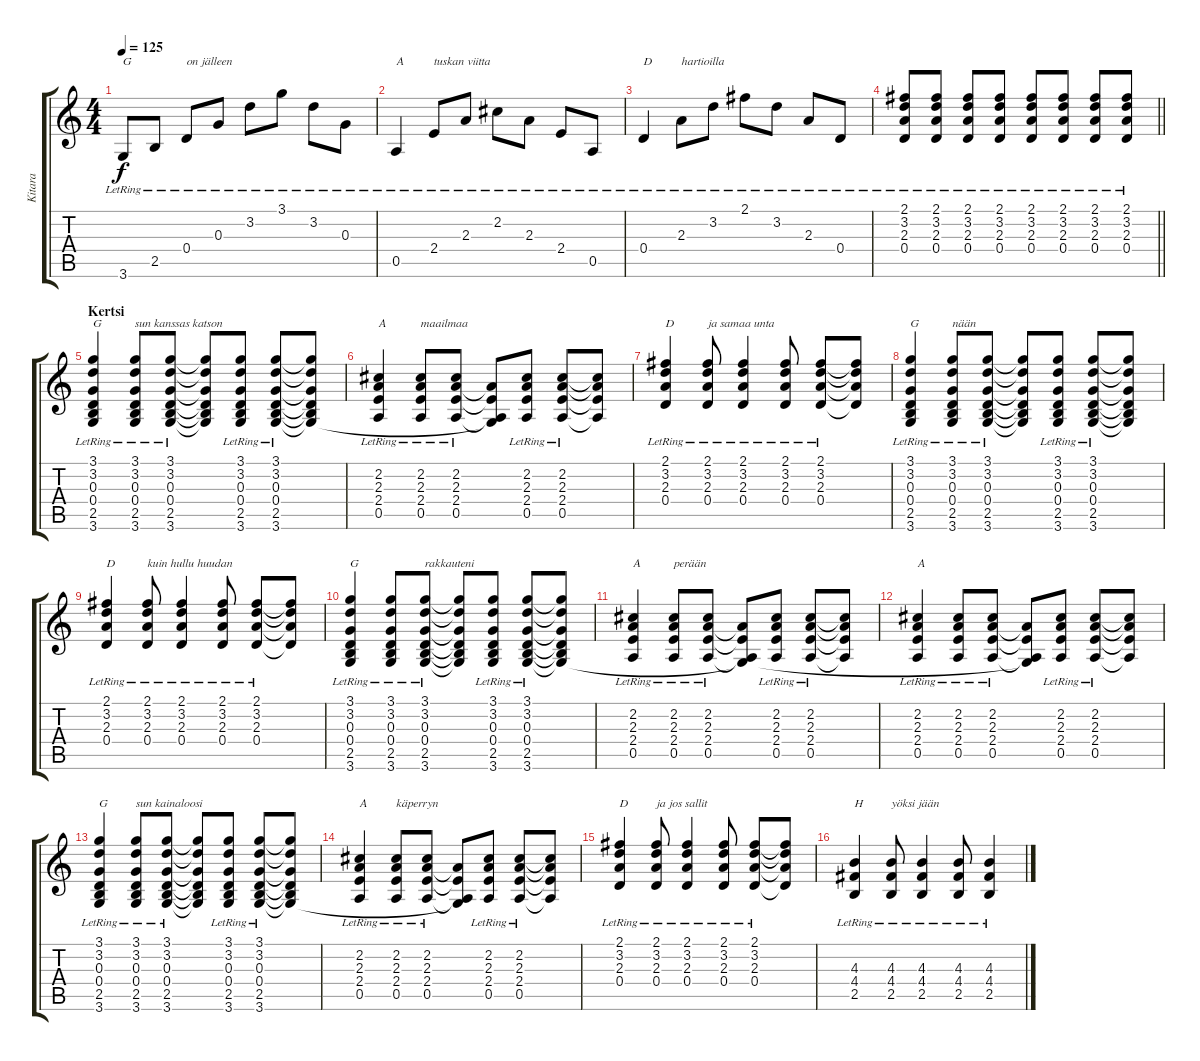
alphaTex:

\track ("Kitara" "Kitara") {instrument acousticguitarsteel}
\staff {score tabs}
\tuning (E4 B3 G3 D3 A2 E2) {hide}
\ts (4 4)
\tempo 125
\clef g2
\ks c
3.6{lr}.8{txt "G" dy f} 2.5{lr}.8 0.4{lr}.8{txt "on jälleen"} 0.3{lr}.8 3.2{lr}.8 3.1{lr}.8 3.2{lr}.8 0.3{lr}.8 |
0.5{lr}.4{txt "A"} 2.4{lr}.8{txt "tuskan viitta"} 2.3{lr}.8 2.2{lr}.8 2.3{lr}.8 2.4{lr}.8 0.5{lr}.8 |
0.4{lr}.4{txt "D"} 2.3{lr}.8{txt "hartioilla"} 3.2{lr}.8 2.1{lr}.8 3.2{lr}.8 2.3{lr}.8 0.4{lr}.8 |
\barLineRight lightlight
(2.1{lr} 3.2{lr} 2.3{lr} 0.4{lr}).8 (2.1{lr} 3.2{lr} 2.3{lr} 0.4{lr}).8 (2.1{lr} 3.2{lr} 2.3{lr} 0.4{lr}).8 (2.1{lr} 3.2{lr} 2.3{lr} 0.4{lr}).8 (2.1{lr} 3.2{lr} 2.3{lr} 0.4{lr}).8 (2.1{lr} 3.2{lr} 2.3{lr} 0.4{lr}).8 (2.1{lr} 3.2{lr} 2.3{lr} 0.4{lr}).8 (2.1{lr} 3.2{lr} 2.3{lr} 0.4{lr}).8 |
\section ("" "Kertsi")
(3.1{lr} 3.2{lr} 0.3{lr} 0.4{lr} 2.5{lr} 3.6{lr}).4{txt "G"} (3.1{lr} 3.2{lr} 0.3{lr} 0.4{lr} 2.5{lr} 3.6{lr}).8{txt "sun kanssas katson"} (3.1{lr} 3.2{lr} 0.3{lr} 0.4{lr} 2.5{lr} 3.6{lr}).8 (3.1{t} 3.2{t} 0.3{t} 0.4{t} 2.5{t} 3.6{t}).8 (3.1{lr} 3.2{lr} 0.3{lr} 0.4{lr} 2.5{lr} 3.6{lr}).8 (3.1 3.2 0.3 0.4{lr} 2.5 3.6).8 (3.1{t} 3.2{t} 0.3{t} 0.4{t} 2.5{t} 3.6{t}).8 |
(2.2{lr} 2.3{lr} 2.4{lr} 0.5{lr}).4{txt "A"} (2.2 2.3{lr} 2.4{lr} 0.5{lr}).8{txt "maailmaa"} (2.2 2.3{lr} 2.4{lr} 0.5{lr}).8 (2.3{t} 2.4{t} 0.5{t} 3.6{t}).8 (2.2 2.3{lr} 2.4{lr} 0.5{lr}).8 (2.2 2.3 2.4{lr} 0.5).8 (2.2{t} 2.3{t} 2.4{t} 0.5{t}).8 |
(2.1{lr} 3.2{lr} 2.3{lr} 0.4{lr}).4{txt "D"} (2.1{lr} 3.2{lr} 2.3{lr} 0.4{lr}).8{txt "ja samaa unta"} (2.1{lr} 3.2{lr} 2.3{lr} 0.4{lr}).4 (2.1{lr} 3.2{lr} 2.3{lr} 0.4{lr}).8 (2.1{lr} 3.2{lr} 2.3{lr} 0.4{lr}).8 (2.1{t} 3.2{t} 2.3{t} 0.4{t}).8 |
(3.1{lr} 3.2{lr} 0.3{lr} 0.4{lr} 2.5{lr} 3.6{lr}).4{txt "G"} (3.1{lr} 3.2{lr} 0.3{lr} 0.4{lr} 2.5{lr} 3.6{lr}).8{txt "nään"} (3.1{lr} 3.2{lr} 0.3{lr} 0.4{lr} 2.5{lr} 3.6{lr}).8 (3.1{t} 3.2{t} 0.3{t} 0.4{t} 2.5{t} 3.6{t}).8 (3.1{lr} 3.2{lr} 0.3{lr} 0.4{lr} 2.5{lr} 3.6{lr}).8 (3.1 3.2 0.3 0.4{lr} 2.5 3.6).8 (3.1{t} 3.2{t} 0.3{t} 0.4{t} 2.5{t} 3.6{t}).8 |
(2.1{lr} 3.2{lr} 2.3{lr} 0.4{lr}).4{txt "D"} (2.1{lr} 3.2{lr} 2.3{lr} 0.4{lr}).8{txt "kuin hullu huudan"} (2.1{lr} 3.2{lr} 2.3{lr} 0.4{lr}).4 (2.1{lr} 3.2{lr} 2.3{lr} 0.4{lr}).8 (2.1{lr} 3.2{lr} 2.3{lr} 0.4{lr}).8 (2.1{t} 3.2{t} 2.3{t} 0.4{t}).8 |
(3.1{lr} 3.2{lr} 0.3{lr} 0.4{lr} 2.5{lr} 3.6{lr}).4{txt "G"} (3.1{lr} 3.2{lr} 0.3{lr} 0.4{lr} 2.5{lr} 3.6{lr}).8 (3.1{lr} 3.2{lr} 0.3{lr} 0.4{lr} 2.5{lr} 3.6{lr}).8{txt "rakkauteni"} (3.1{t} 3.2{t} 0.3{t} 0.4{t} 2.5{t} 3.6{t}).8 (3.1{lr} 3.2{lr} 0.3{lr} 0.4{lr} 2.5{lr} 3.6{lr}).8 (3.1 3.2 0.3 0.4{lr} 2.5 3.6).8 (3.1{t} 3.2{t} 0.3{t} 0.4{t} 2.5{t} 3.6{t}).8 |
(2.2{lr} 2.3{lr} 2.4{lr} 0.5{lr}).4{txt "A"} (2.2 2.3{lr} 2.4{lr} 0.5{lr}).8{txt "perään"} (2.2 2.3{lr} 2.4{lr} 0.5{lr}).8 (2.3{t} 2.4{t} 0.5{t} 3.6{t}).8 (2.2 2.3{lr} 2.4{lr} 0.5{lr}).8 (2.2 2.3 2.4{lr} 0.5).8 (2.2{t} 2.3{t} 2.4{t} 0.5{t}).8 |
(2.2{lr} 2.3{lr} 2.4{lr} 0.5{lr}).4{txt "A"} (2.2 2.3{lr} 2.4{lr} 0.5{lr}).8 (2.2 2.3{lr} 2.4{lr} 0.5{lr}).8 (2.3{t} 2.4{t} 0.5{t} 3.6{t}).8 (2.2 2.3{lr} 2.4{lr} 0.5{lr}).8 (2.2 2.3 2.4{lr} 0.5).8 (2.2{t} 2.3{t} 2.4{t} 0.5{t}).8 |
(3.1{lr} 3.2{lr} 0.3{lr} 0.4{lr} 2.5{lr} 3.6{lr}).4{txt "G"} (3.1{lr} 3.2{lr} 0.3{lr} 0.4{lr} 2.5{lr} 3.6{lr}).8{txt "sun kainaloosi"} (3.1{lr} 3.2{lr} 0.3{lr} 0.4{lr} 2.5{lr} 3.6{lr}).8 (3.1{t} 3.2{t} 0.3{t} 0.4{t} 2.5{t} 3.6{t}).8 (3.1{lr} 3.2{lr} 0.3{lr} 0.4{lr} 2.5{lr} 3.6{lr}).8 (3.1 3.2 0.3 0.4{lr} 2.5 3.6).8 (3.1{t} 3.2{t} 0.3{t} 0.4{t} 2.5{t} 3.6{t}).8 |
(2.2{lr} 2.3{lr} 2.4{lr} 0.5{lr}).4{txt "A"} (2.2 2.3{lr} 2.4{lr} 0.5{lr}).8{txt "käperryn"} (2.2 2.3{lr} 2.4{lr} 0.5{lr}).8 (2.3{t} 2.4{t} 0.5{t} 3.6{t}).8 (2.2 2.3{lr} 2.4{lr} 0.5{lr}).8 (2.2 2.3 2.4{lr} 0.5).8 (2.2{t} 2.3{t} 2.4{t} 0.5{t}).8 |
(2.1{lr} 3.2{lr} 2.3{lr} 0.4{lr}).4{txt "D"} (2.1{lr} 3.2{lr} 2.3{lr} 0.4{lr}).8{txt "ja jos sallit"} (2.1{lr} 3.2{lr} 2.3{lr} 0.4{lr}).4 (2.1{lr} 3.2{lr} 2.3{lr} 0.4{lr}).8 (2.1{lr} 3.2{lr} 2.3{lr} 0.4{lr}).8 (2.1{t} 3.2{t} 2.3{t} 0.4{t}).8 |
(4.3{lr} 4.4{lr} 2.5{lr}).4{txt "H"} (4.3{lr} 4.4{lr} 2.5{lr}).8{txt "yöksi jään"} (4.3{lr} 4.4{lr} 2.5{lr}).4 (4.3{lr} 4.4{lr} 2.5{lr}).8 (4.3{lr} 4.4{lr} 2.5{lr}).4
